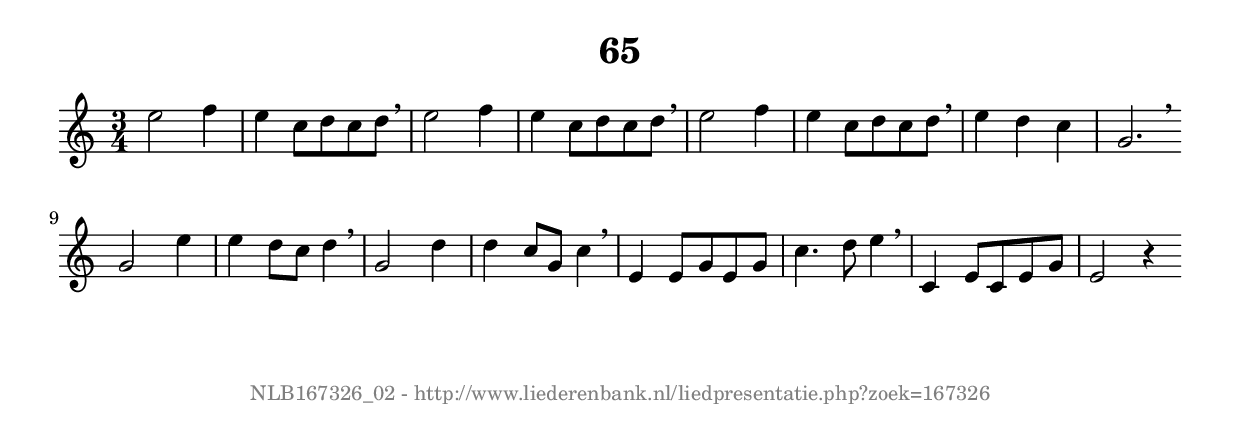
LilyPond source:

%
% produced by wce2krn 1.64 (7 June 2014)
%
\version"2.16"
#(append! paper-alist '(("long" . (cons (* 210 mm) (* 2000 mm)))))
#(set-default-paper-size "long")
sb = {\breathe}
mBreak = {\breathe }
bBreak = {\breathe }
x = {\once\override NoteHead #'style = #'cross }
gl=\glissando
itime={\override Staff.TimeSignature #'stencil = ##f }
ficta = {\once\set suggestAccidentals = ##t}
fine = {\once\override Score.RehearsalMark #'self-alignment-X = #1 \mark \markup {\italic{Fine}}}
dc = {\once\override Score.RehearsalMark #'self-alignment-X = #1 \mark \markup {\italic{D.C.}}}
dcf = {\once\override Score.RehearsalMark #'self-alignment-X = #1 \mark \markup {\italic{D.C. al Fine}}}
dcc = {\once\override Score.RehearsalMark #'self-alignment-X = #1 \mark \markup {\italic{D.C. al Coda}}}
ds = {\once\override Score.RehearsalMark #'self-alignment-X = #1 \mark \markup {\italic{D.S.}}}
dsf = {\once\override Score.RehearsalMark #'self-alignment-X = #1 \mark \markup {\italic{D.S. al Fine}}}
dsc = {\once\override Score.RehearsalMark #'self-alignment-X = #1 \mark \markup {\italic{D.S. al Coda}}}
pv = {\set Score.repeatCommands = #'((volta "1"))}
sv = {\set Score.repeatCommands = #'((volta "2"))}
tv = {\set Score.repeatCommands = #'((volta "3"))}
qv = {\set Score.repeatCommands = #'((volta "4"))}
xv = {\set Score.repeatCommands = #'((volta #f))}
\header{ tagline = ""
title = "65"
}
\score {{
\key c \major
\relative g'
{
\set melismaBusyProperties = #'()
\time 3/4
\tempo 4=120
\override Score.MetronomeMark #'transparent = ##t
\override Score.RehearsalMark #'break-visibility = #(vector #t #t #f)
e'2 f4 e c8 d c d \sb e2 f4 e c8 d c d \mBreak \bar "|"
e2 f4 e c8 d c d \sb e4 d c g2. \bar":|:" \bBreak
g2 e'4 e d8 c d4 \sb g,2 d'4 d c8 g c4 \mBreak \bar "|"
e,4 e8 g e g c4. d8 e4 \sb c, e8 c e g e2 r4 \bar":|"
 }}
 \midi { }
 \layout {
            indent = 0.0\cm
}
}
\markup { \vspace #0 } \markup { \with-color #grey \fill-line { \center-column { \smaller "NLB167326_02 - http://www.liederenbank.nl/liedpresentatie.php?zoek=167326" } } }
